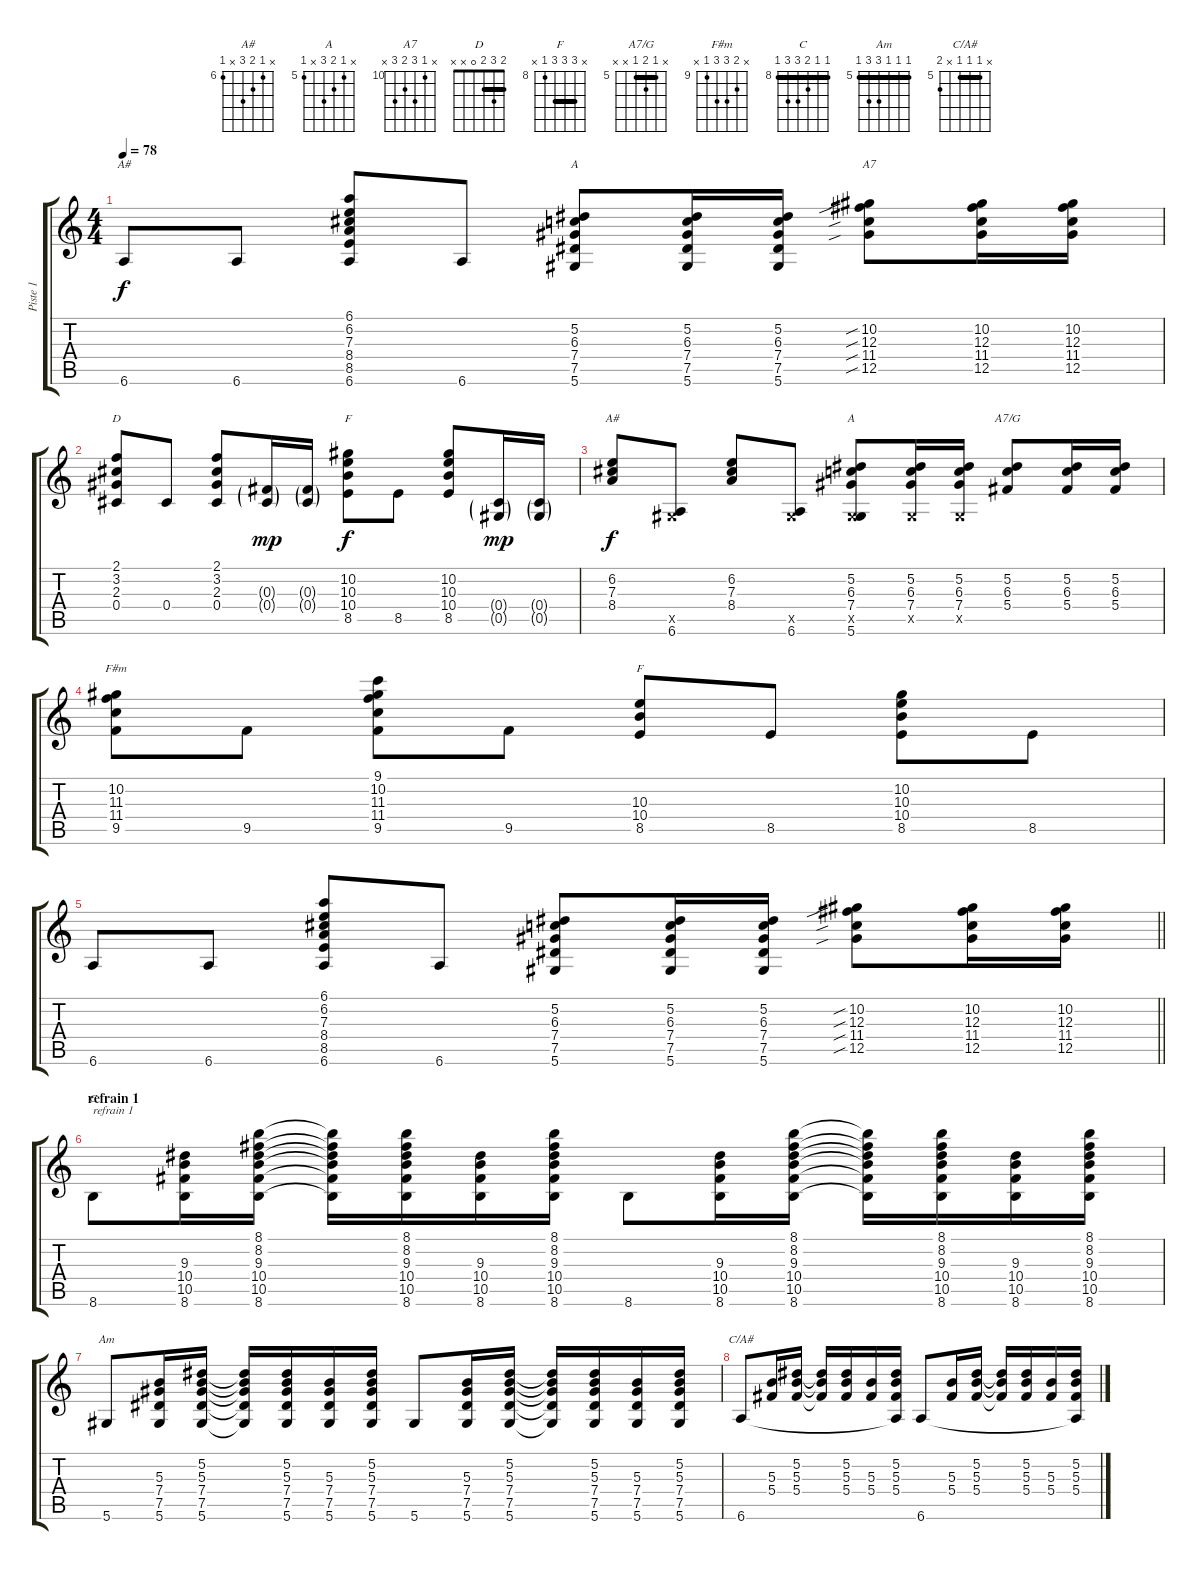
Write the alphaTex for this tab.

\track ("Piste 1" "Piste 1") {instrument acousticguitarnylon}
\staff {score tabs}
\tuning (Eb4 Bb3 Gb3 Db3 Ab2 Eb2) {hide}
\chord ("A#" 6 6 7 8 8 6) {firstfret 6 barre 6}
\chord ("A" x 5 6 7 7 5) {firstfret 5 barre 5}
\chord ("A7" x 10 12 11 12 x) {firstfret 10}
\chord ("D" 2 3 2 0 x x) {barre 2}
\chord ("F" x x 10 10 8 x) {firstfret 8 barre 10}
\chord ("A#" x 6 7 8 x 6) {firstfret 6}
\chord ("A" x 5 6 7 x 5) {firstfret 5}
\chord ("A7/G" x 5 6 5 x x) {firstfret 5 barre 5}
\chord ("F#m" x 10 11 11 9 x) {firstfret 9}
\chord ("F" x 10 10 10 8 x) {firstfret 8 barre 10}
\chord ("C" 8 8 9 10 10 8) {firstfret 8 barre 8}
\chord ("Am" 5 5 5 7 7 5) {firstfret 5 barre 5}
\chord ("C/A#" x 5 5 5 x 6) {firstfret 5 barre 5}
\ts (4 4)
\tempo 78
\clef g2
\ks c
6.6.8{ch "A#" dy f} 6.6.8 (6.1 6.2 7.3 8.4 8.5 6.6).8 6.6.8 (5.2 6.3 7.4 7.5 5.6).8{ch "A"} (5.2 6.3 7.4 7.5 5.6).16 (5.2 6.3 7.4 7.5 5.6).16 (10.2{sib} 12.3{sib} 11.4{sib} 12.5{sib}).8{ch "A7"} (10.2 12.3 11.4 12.5).16 (10.2 12.3 11.4 12.5).16 |
(2.1 3.2 2.3 0.4).8{ch "D"} 0.4.8 (2.1 3.2 2.3 0.4).8 (0.3{g} 0.4{g}).16{dy mp} (0.3{g} 0.4{g}).16 (10.2 10.3 10.4 8.5).8{ch "F" dy f} 8.5.8 (10.2 10.3 10.4 8.5).8 (0.4{g} 0.5{g}).16{dy mp} (0.4{g} 0.5{g}).16 |
(6.2 7.3 8.4).8{ch "A#" dy f} (0.5{x} 6.6).8 (6.2 7.3 8.4).8 (0.5{x} 6.6).8 (5.2 6.3 7.4 0.5{x} 5.6).8{ch "A"} (5.2 6.3 7.4 0.5{x}).16 (5.2 6.3 7.4 0.5{x}).16 (5.2 6.3 5.4).8{ch "A7/G"} (5.2 6.3 5.4).16 (5.2 6.3 5.4).16 |
(10.2 11.3 11.4 9.5).8{ch "F#m"} 9.5.8 (9.1 10.2 11.3 11.4 9.5).8 9.5.8 (10.3 10.4 8.5).8{ch "F"} 8.5.8 (10.2 10.3 10.4 8.5).8 8.5.8 |
\barLineRight lightlight
6.6.8 6.6.8 (6.1 6.2 7.3 8.4 8.5 6.6).8 6.6.8 (5.2 6.3 7.4 7.5 5.6).8 (5.2 6.3 7.4 7.5 5.6).16 (5.2 6.3 7.4 7.5 5.6).16 (10.2{sib} 12.3{sib} 11.4{sib} 12.5{sib}).8 (10.2 12.3 11.4 12.5).16 (10.2 12.3 11.4 12.5).16 |
\section ("" "refrain 1")
8.6.8{ch "C" txt "refrain 1"} (9.3 10.4 10.5 8.6).16 (8.1 8.2 9.3 10.4 10.5 8.6).16 (8.1{t} 8.2{t} 9.3{t} 10.4{t} 10.5{t} 8.6{t}).16 (8.1 8.2 9.3 10.4 10.5 8.6).16 (9.3 10.4 10.5 8.6).16 (8.1 8.2 9.3 10.4 10.5 8.6).16 8.6.8 (9.3 10.4 10.5 8.6).16 (8.1 8.2 9.3 10.4 10.5 8.6).16 (8.1{t} 8.2{t} 9.3{t} 10.4{t} 10.5{t} 8.6{t}).16 (8.1 8.2 9.3 10.4 10.5 8.6).16 (9.3 10.4 10.5 8.6).16 (8.1 8.2 9.3 10.4 10.5 8.6).16 |
5.6.8{ch "Am"} (5.3 7.4 7.5 5.6).16 (5.2 5.3 7.4 7.5 5.6).16 (5.2{t} 5.3{t} 7.4{t} 7.5{t} 5.6{t}).16 (5.2 5.3 7.4 7.5 5.6).16 (5.3 7.4 7.5 5.6).16 (5.2 5.3 7.4 7.5 5.6).16 5.6.8 (5.3 7.4 7.5 5.6).16 (5.2 5.3 7.4 7.5 5.6).16 (5.2{t} 5.3{t} 7.4{t} 7.5{t} 5.6{t}).16 (5.2 5.3 7.4 7.5 5.6).16 (5.3 7.4 7.5 5.6).16 (5.2 5.3 7.4 7.5 5.6).16 |
6.6.8{ch "C/A#"} (5.3 5.4).16 (5.2 5.3 5.4).16 (5.2{t} 5.3{t} 5.4{t}).16 (5.2 5.3 5.4).16 (5.3 5.4).16 (5.2 5.3 5.4 6.6{t}).16 6.6.8 (5.3 5.4).16 (5.2 5.3 5.4).16 (5.2{t} 5.3{t} 5.4{t}).16 (5.2 5.3 5.4).16 (5.3 5.4).16 (5.2 5.3 5.4 6.6{t}).16
